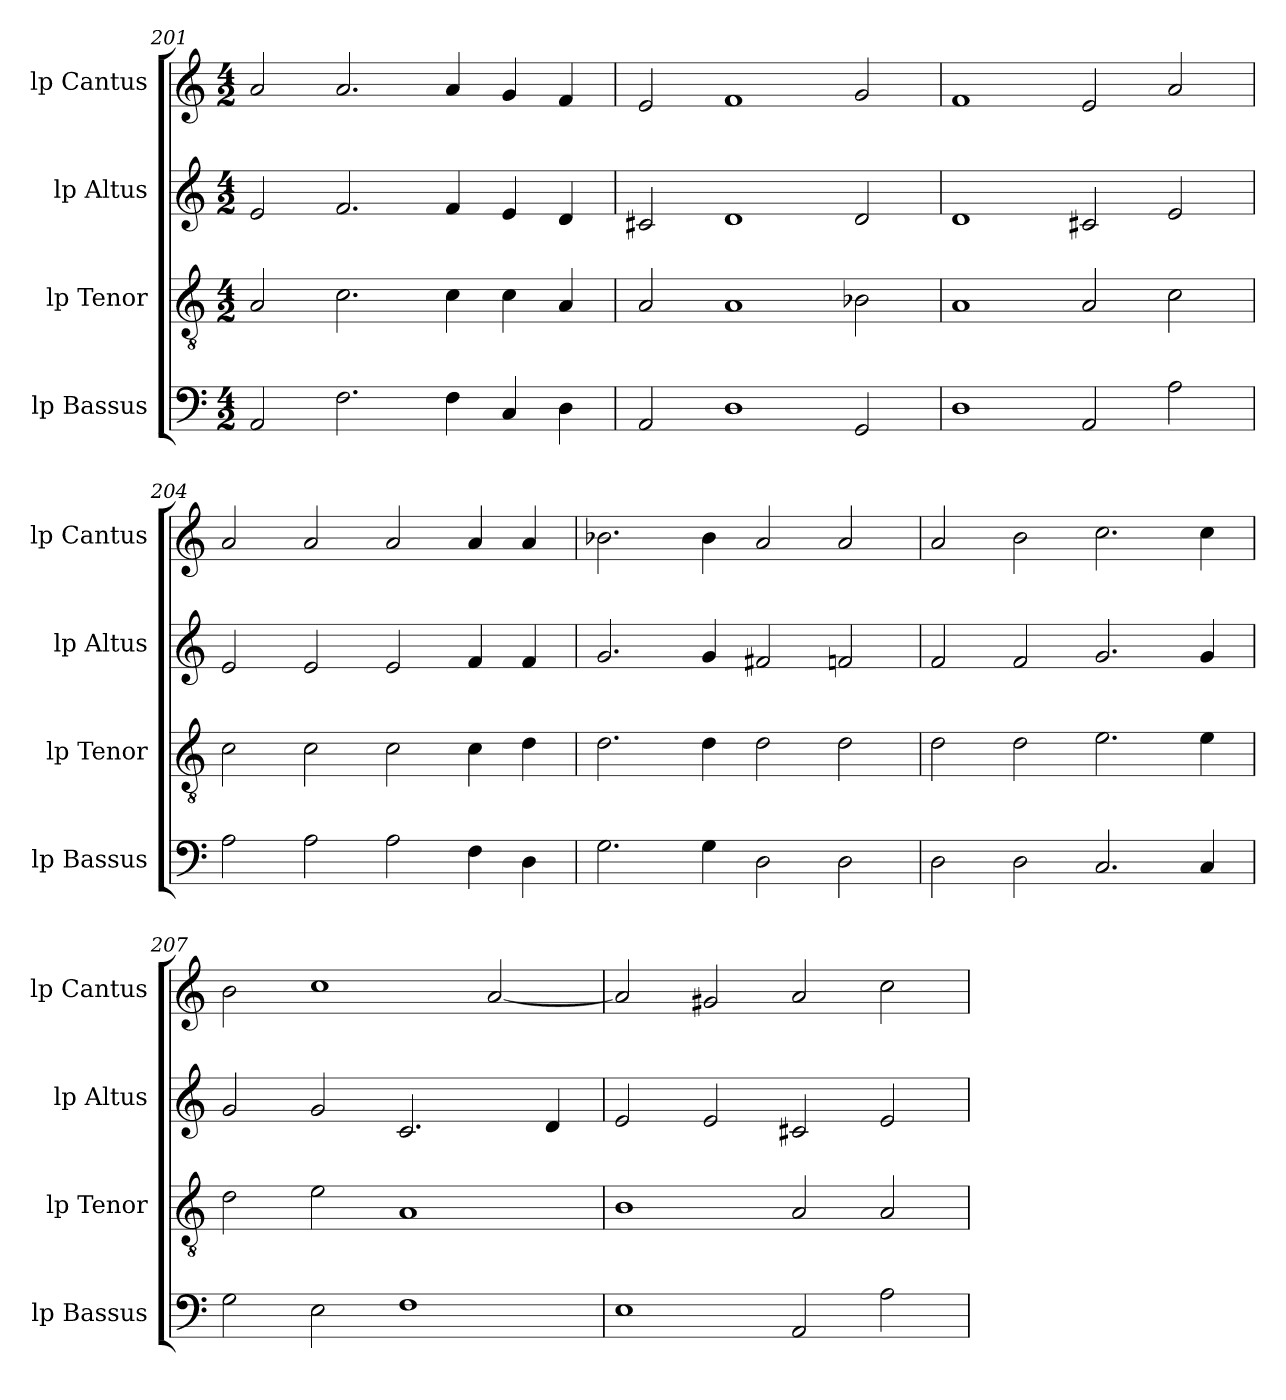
**kern	**kern	**kern	**kern
*part4	*part3	*part2	*part1
*staff4	*staff3	*staff2	*staff1
*I"lp Bassus	*I"lp Tenor	*I"lp Altus	*I"lp Cantus
*I'lp Bassus	*I'lp Tenor	*I'lp Altus	*I'lp Cantus
*clefF4	*clefGv2	*clefG2	*clefG2
*k[]	*k[]	*k[]	*k[]
*C:	*C:	*C:	*C:
*M4/2	*M4/2	*M4/2	*M4/2
=201	=201	=201	=201
2AA/	2A/	2e/	2a/
2.F\	2.c\	2.f/	2.a/
4F\	4c\	4f/	4a/
4C/	4c\	4e/	4g/
4D\	4A/	4d/	4f/
=202	=202	=202	=202
2AA/	2A/	2c#X/	2e/
1D	1A	1d	1f
2GG/	2B-X\	2d/	2g/
=203	=203	=203	=203
1D	1A	1d	1f
2AA/	2A/	2c#X/	2e/
2A\	2c\	2e/	2a/
=204	=204	=204	=204
2A\	2c\	2e/	2a/
2A\	2c\	2e/	2a/
2A\	2c\	2e/	2a/
4F\	4c\	4f/	4a/
4D\	4d\	4f/	4a/
!!LO:LB:g=z
=205	=205	=205	=205
2.G\	2.d\	2.g/	2.b-X\
4G\	4d\	4g/	4b-\
2D\	2d\	2f#X/	2a/
2D\	2d\	2fn/	2a/
=206	=206	=206	=206
2D\	2d\	2f/	2a/
2D\	2d\	2f/	2b\
2.C/	2.e\	2.g/	2.cc\
4C/	4e\	4g/	4cc\
=207	=207	=207	=207
2G\	2d\	2g/	2b\
2E\	2e\	2g/	1cc
1F	1A	2.c/	.
.	.	.	[<2a/
.	.	4d/	.
=208	=208	=208	=208
1E	1B	2e/	2a/]
.	.	2e/	2g#X/
2AA/	2A/	2c#X/	2a/
2A\	2A/	2e/	2cc\
=	=	=	=
*-	*-	*-	*-
